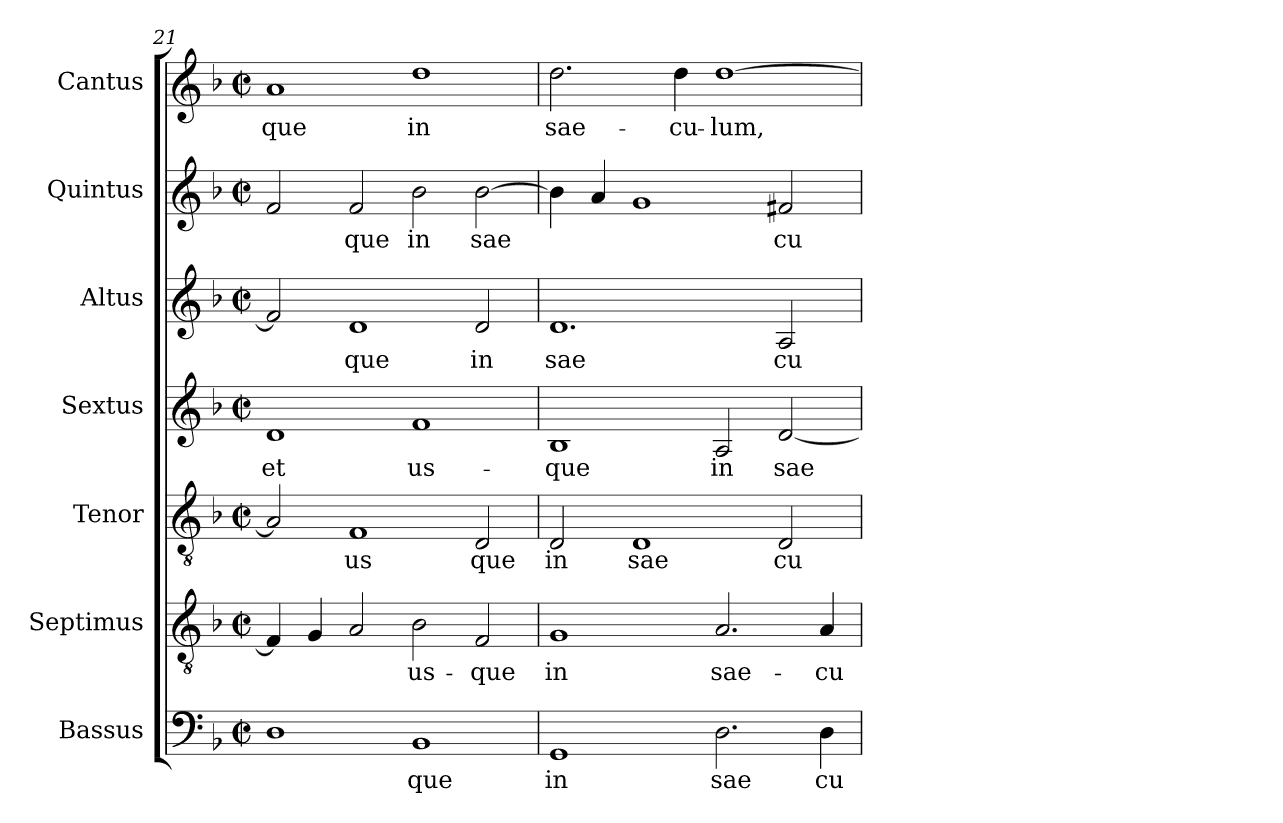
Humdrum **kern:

**kern	**text	**kern	**text	**kern	**text	**kern	**text	**kern	**text	**kern	**text	**kern	**text
*part7	*part7	*part6	*part6	*part5	*part5	*part4	*part4	*part3	*part3	*part2	*part2	*part1	*part1
*staff7	*staff7	*staff6	*staff6	*staff5	*staff5	*staff4	*staff4	*staff3	*staff3	*staff2	*staff2	*staff1	*staff1
*I"Bassus	*	*I"Septimus	*	*I"Tenor	*	*I"Sextus	*	*I"Altus	*	*I"Quintus	*	*I"Cantus	*
!!LO:PB:g=z
*clefF4	*	*clefGv2	*	*clefGv2	*	*clefG2	*	*clefG2	*	*clefG2	*	*clefG2	*
*k[b-]	*	*k[b-]	*	*k[b-]	*	*k[b-]	*	*k[b-]	*	*k[b-]	*	*k[b-]	*
*F:	*	*F:	*	*F:	*	*F:	*	*F:	*	*F:	*	*F:	*
*M2/2	*	*M2/2	*	*M2/2	*	*M2/2	*	*M2/2	*	*M2/2	*	*M2/2	*
*met(c|)	*	*met(c|)	*	*met(c|)	*	*met(c|)	*	*met(c|)	*	*met(c|)	*	*met(c|)	*
=21	=21	=21	=21	=21	=21	=21	=21	=21	=21	=21	=21	=21	=21
!	!LO:LY:b	!	!LO:LY:b	!	!LO:LY:b:cj	!	!LO:LY:b:cj	!	!LO:LY:b	!	!LO:LY:b:cj	!	!LO:LY:b:cj
1D	--	4F/]	.	2A/]	.	1d	et	2f/]	--	2f/	--	1a	que
!	!	!	!LO:LY:b	!	!	!	!	!	!	!	!	!	!
.	.	4G/	.	.	.	.	.	.	.	.	.	.	.
!	!	!	!LO:LY:b	!	!LO:LY:b:cj	!	!	!	!LO:LY:b	!	!LO:LY:b:cj	!	!
.	.	2A/	.	1F	us	.	.	1d	-que	2f/	-que	.	.
!	!LO:LY:b	!	!LO:LY:b	!	!	!	!LO:LY:b:cj	!	!	!	!LO:LY:b:cj	!	!LO:LY:b:cj
1BB-	-que	2B-\	us-	.	.	1f	us-	.	.	2b-\	in	1dd	in
!	!	!	!LO:LY:b	!	!LO:LY:b:cj	!	!	!	!LO:LY:b	!	!LO:LY:b:cj	!	!
.	.	2F/	-que	2D/	que	.	.	2d/	in	[>2b-\	sae	.	.
=22	=22	=22	=22	=22	=22	=22	=22	=22	=22	=22	=22	=22	=22
!	!LO:LY:b	!	!LO:LY:b	!	!LO:LY:b:cj	!	!LO:LY:b:cj	!	!LO:LY:b	!	!LO:LY:b:cj	!	!LO:LY:b:cj
1GG	in	1G	in	2D/	in	1B-	-que	1.d	sae	4b-\]	.	2.dd\	sae-
!	!	!	!	!	!	!	!	!	!	!	!LO:LY:b:cj	!	!
.	.	.	.	.	.	.	.	.	.	4a/	.	.	.
!	!	!	!	!	!LO:LY:b:cj	!	!	!	!	!	!LO:LY:b:cj	!	!
.	.	.	.	1D	sae	.	.	.	.	1g	.	.	.
!	!	!	!	!	!	!	!	!	!	!	!	!	!LO:LY:b:cj
.	.	.	.	.	.	.	.	.	.	.	.	4dd\	-cu-
!	!LO:LY:b	!	!LO:LY:b	!	!	!	!LO:LY:b:cj	!	!	!	!	!	!LO:LY:b:cj
2.D\	sae	2.A/	sae-	.	.	2A/	in	.	.	.	.	[>1dd	-lum,
!	!	!	!	!	!LO:LY:b:cj	!	!LO:LY:b:cj	!	!LO:LY:b	!	!LO:LY:b:cj	!	!
.	.	.	.	2D/	cu	[<2d/	sae-	2A/	cu	2f#/	cu	.	.
!	!LO:LY:b	!	!LO:LY:b	!	!	!	!	!	!	!	!	!	!
4D\	cu	4A/	-cu-	.	.	.	.	.	.	.	.	.	.
=	=	=	=	=	=	=	=	=	=	=	=	=	=
*-	*-	*-	*-	*-	*-	*-	*-	*-	*-	*-	*-	*-	*-
